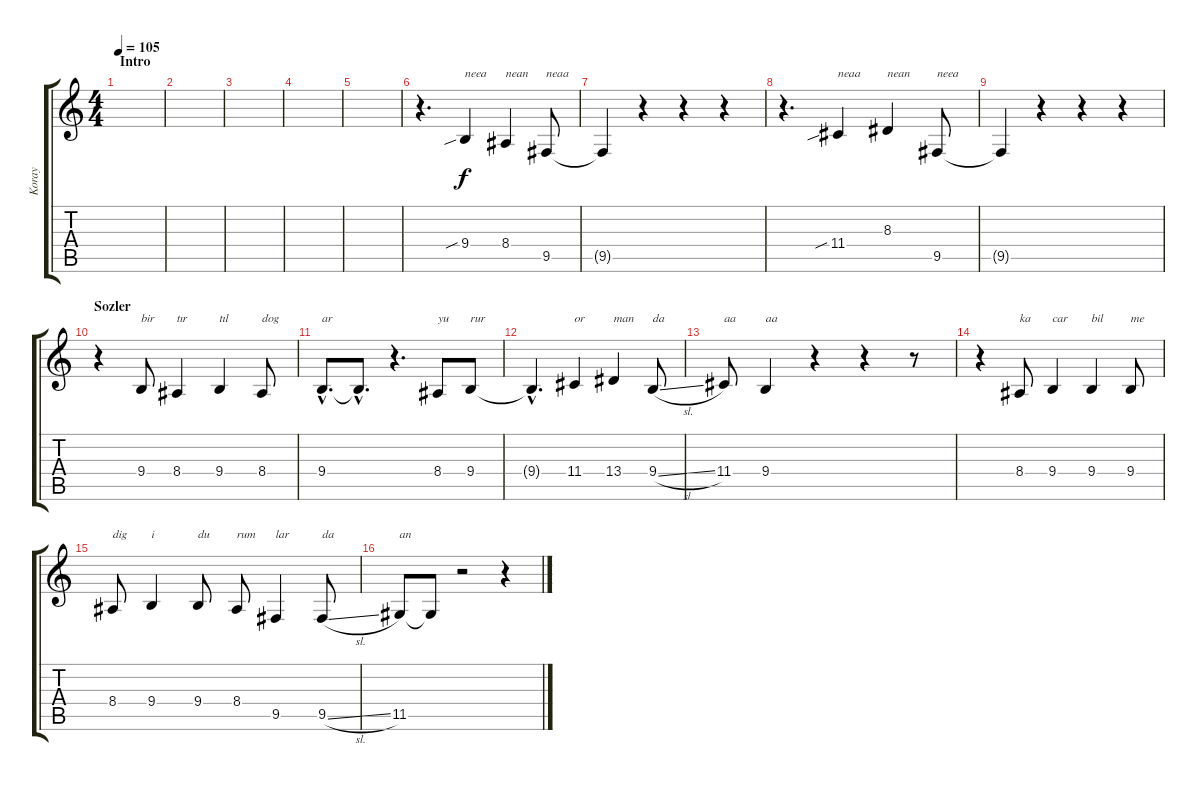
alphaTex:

\track ("Koray" "Koray") {instrument sopranosax}
\staff {score tabs}
\tuning (E4 B3 G3 D3 A2 E2) {hide}
\ts (4 4)
\section ("" "Intro")
\tempo 105
\clef g2
\ks c
|
|
|
|
|
r.4{d} 9.4{sib}.4{txt "neea"} 8.4.4{txt "nean"} 9.5.8{txt "neaa"} |
9.5{t}.4 r.4 r.4 r.4 |
r.4{d} 11.4{sib}.4{txt "neaa"} 8.3.4{txt "nean"} 9.5.8{txt "neea"} |
9.5{t}.4 r.4 r.4 r.4 |
\section ("" "Sozler")
r.4 9.4.8{txt "bir"} 8.4.4{txt "tır"} 9.4.4{txt "tıl"} 8.4.8{txt "dog"} |
9.4{hac}.8{d txt "ar"} 9.4{hac t}.8{d} r.4{d} 8.4.8{txt "yu"} 9.4.8{txt "rur"} |
9.4{hac t}.4{d} 11.4.4{txt "or"} 13.4.4{txt "man"} 9.4{sl}.8{txt "da"} |
11.4.8{txt "aa"} 9.4.4{txt "aa"} r.4 r.4 r.8 |
r.4 8.4.8{txt "ka"} 9.4.4{txt "car"} 9.4.4{txt "bil"} 9.4.8{txt "me"} |
8.4.8{txt "dig"} 9.4.4{txt "i"} 9.4.8{txt "du"} 8.4.8{txt "rum"} 9.5.4{txt "lar"} 9.5{sl}.8{txt "da"} |
11.5.8{txt "an"} 11.5{t}.8 r.2 r.4
